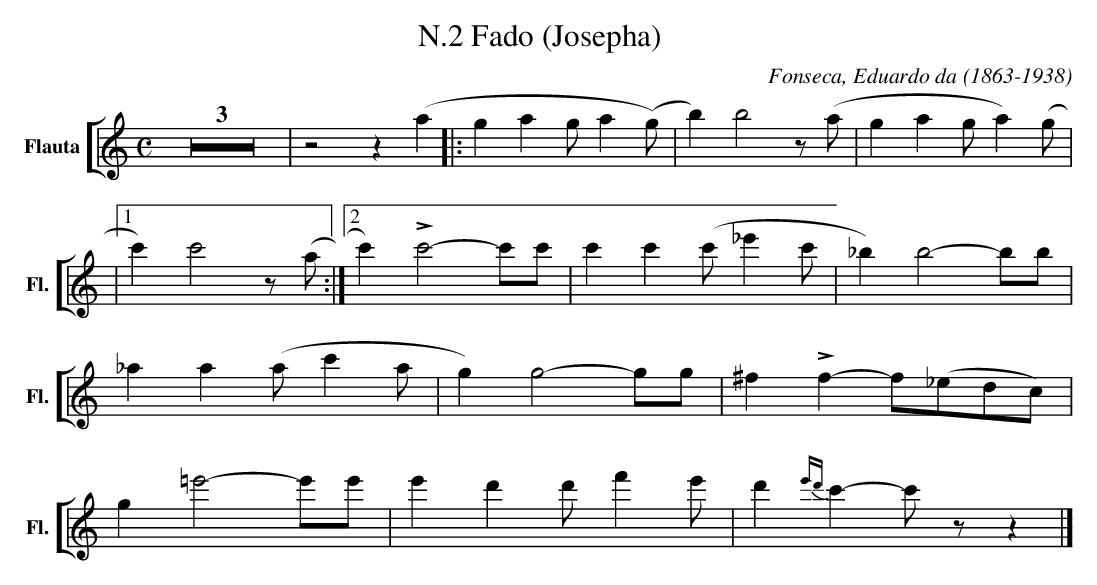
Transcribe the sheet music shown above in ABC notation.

X:1
T:N.2 Fado (Josepha)
C:Fonseca, Eduardo da (1863-1938)
M:C
L:1/4
K:C
V: 1 clef=treble name="Flauta" sname="Fl."
%%staves [ 1 ]
   Z3 | z2 z (a |: gag/a(g/) | b)b2z/(a/ | gag/a)(g/ | |1 c')c'2 z/(a/ :|2 \
   c')!>!c'2-c'/c'/ | c'c'(c'/_e'c'/| _b) b2-b/b/ | _aa(a/c'a/| g)g2-g/g/ | \
   ^f!>!f-f/(_e/d/c/) | g=e'2-e'/e'/| e'd'd'/f'e'/ | d'{e'd'}c'-c'/z/z |] \
